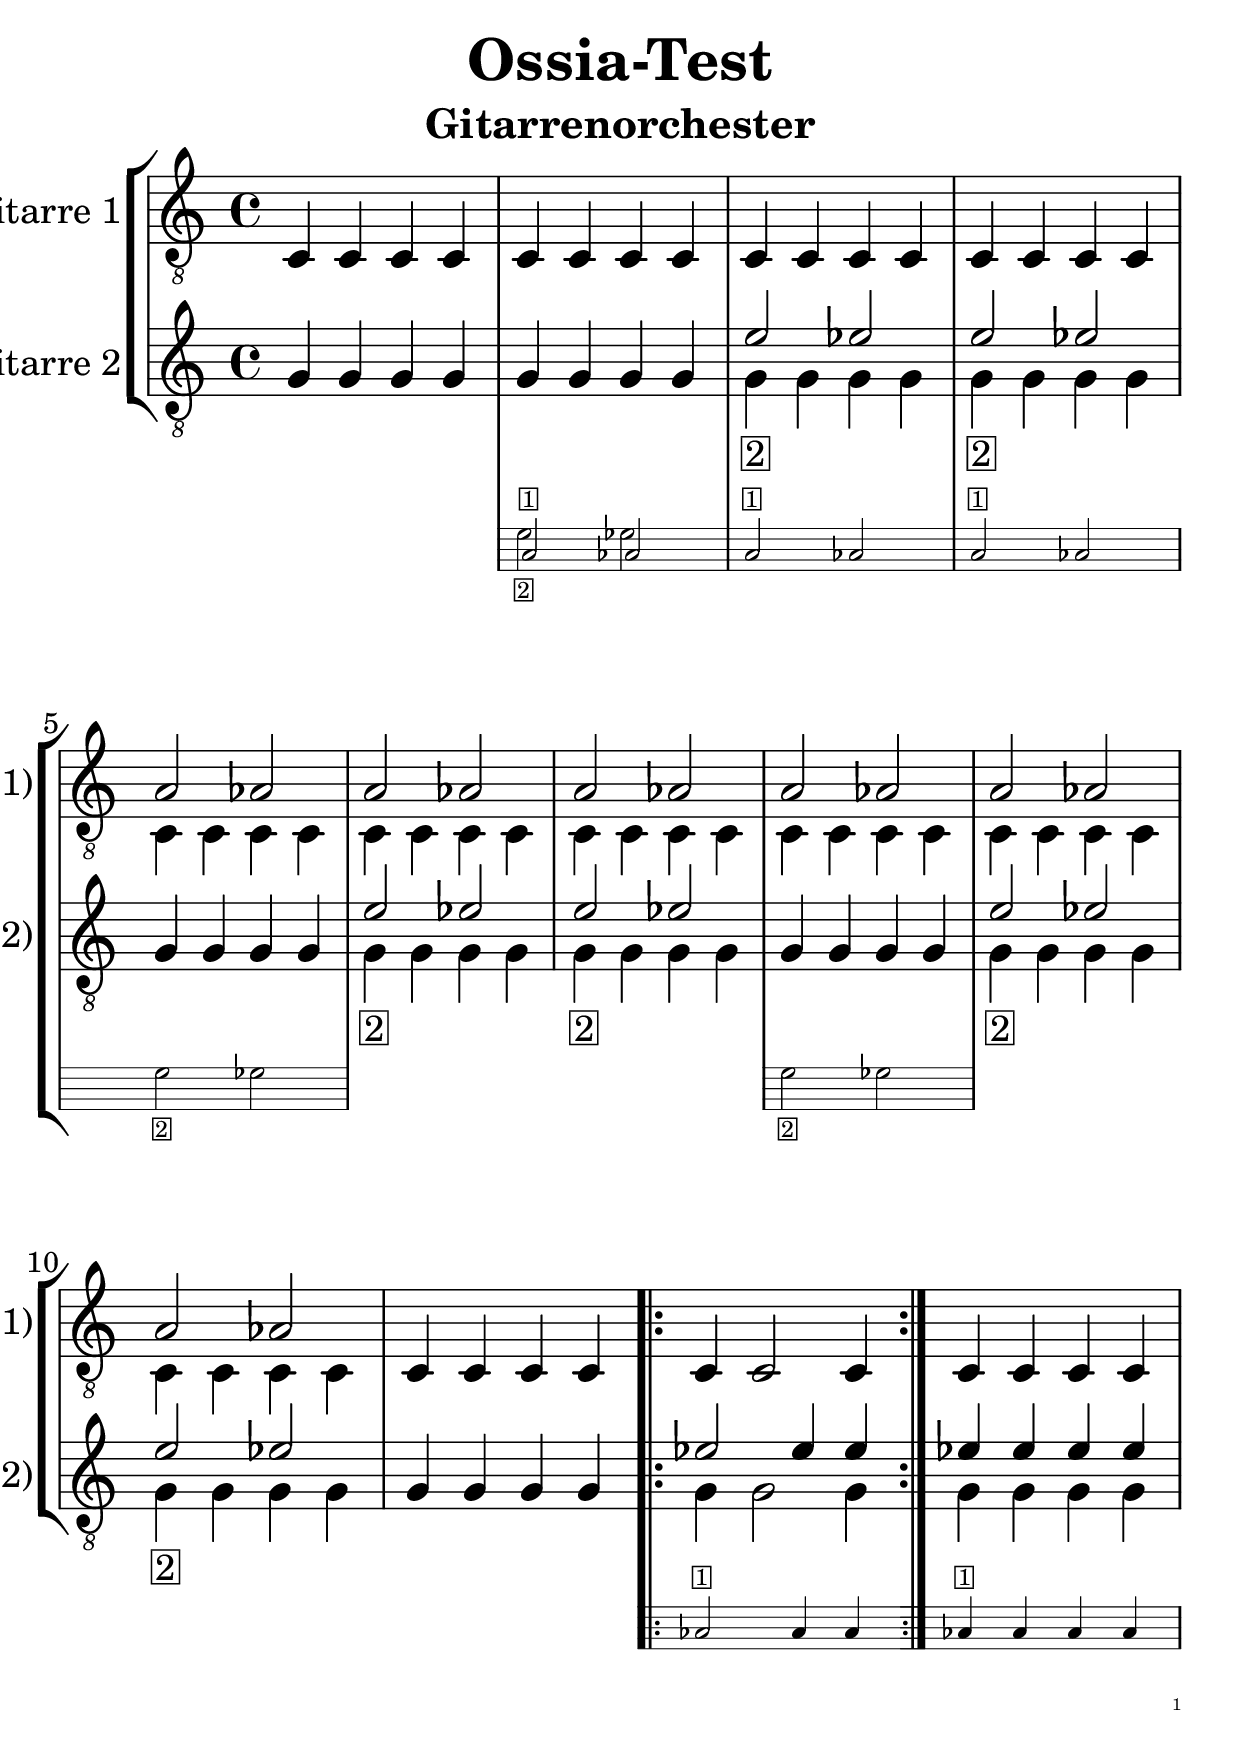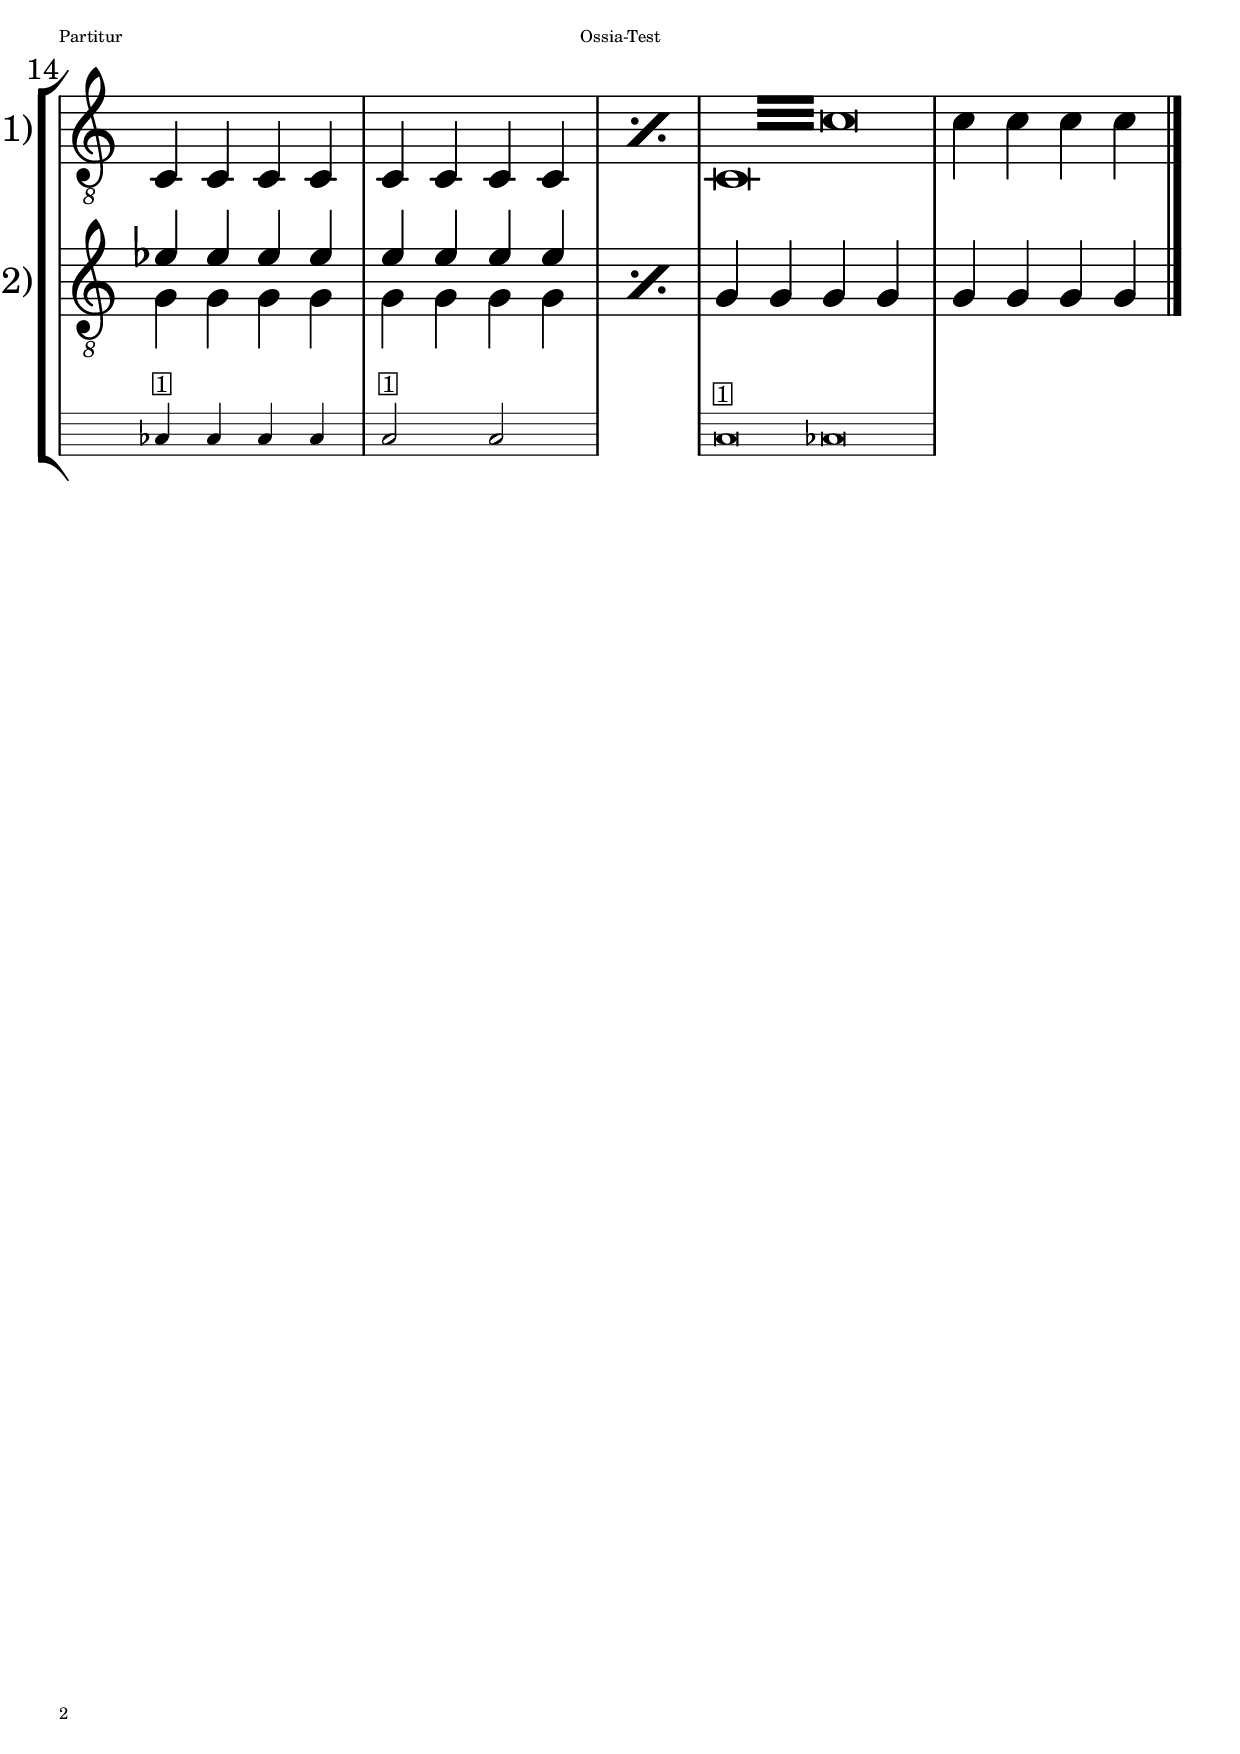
% © CC-BY-SA 4.0 Bjørn Bäuchle, see file LICENSE

% © CC-BY-SA 4.0 Bjørn Bäuchle, see file LICENSE

%{
  Head definitions for GOMP lilypond files.
%}

\version "2.24.3"
\include "articulate.ly"

#(if (defined? 'HEAD_LY_ALREADY_INCLUDED)
  (ly:warning "head.ly has already been included, crossing fingers!")
)
#(define HEAD_LY_ALREADY_INCLUDED #t)

% make includes relative for this file (and set it to default at the end):
#(begin
  (define includes_are_relative (ly:get-option 'relative-includes))
  (ly:set-option 'relative-includes #t)
  (ly:debug (ly:command-line-code))
  (ly:debug (ly:command-line-options))
  (use-modules (guile-user))
  ; sets showAlle to true, except when disabled on command line.
  ; then, sets showPart, showEins etc to that value, except defined differently on command line.
  ; then, sets hasEins etc to false.
  ; Also reads gitver, lilyver and makeMidi from command line.

  (define gitver   (if (defined? 'gitver  ) gitver   ""))
  (define lilyver  (if (defined? 'lilyver ) lilyver  ""))
  (define makeMidi (if (defined? 'makeMidi) makeMidi #f))
  (define showAlle (if (defined? 'showAlle) showAlle #t))
  (define showPart (if (defined? 'showPart) showPart showAlle))
  (define showEins (if (defined? 'showEins) showEins showAlle)) (define hasEins #f)
  (define showZwei (if (defined? 'showZwei) showZwei showAlle)) (define hasZwei #f)
  (define showDrei (if (defined? 'showDrei) showDrei showAlle)) (define hasDrei #f)
  (define showVier (if (defined? 'showVier) showVier showAlle)) (define hasVier #f)
  (define showBass (if (defined? 'showBass) showBass showAlle)) (define hasBass #f)
  (define showRyth (if (defined? 'showRyth) showRyth showAlle)) (define hasRyth #f)
  (define showDrum (if (defined? 'showDrum) showDrum showAlle)) (define hasDrum #f)
  (define showOkta (if (defined? 'showOkta) showOkta showAlle)) (define hasOkta #f)
  (define showElec (if (defined? 'showElec) showElec showAlle)) (define hasElec #f)
  (define showQuer (if (defined? 'showQuer) showQuer showAlle)) (define hasQuer #f)
  (define showSaxo (if (defined? 'showSaxo) showSaxo showAlle)) (define hasSaxo #f)
  (define showSaxb (if (defined? 'showSaxb) showSaxb showAlle)) (define hasSaxb #f)
  (define showMast (if (defined? 'showMast) showMast showAlle)) (define hasMast #f)
  (if (defined? 'mypapersize) (set-default-paper-size mypapersize))

  (ly:debug (string-append "git version: " gitver))
  (ly:debug (string-append "lily version: " lilyver))
  (ly:debug (if makeMidi "makeMidi" "make no Midi"))
  (ly:debug (if showAlle "showAlle" "show no Alle"))
  (ly:debug (if showPart "showPart" "show no Part"))
  (ly:debug (if showEins "showEins" "show no Eins"))
  (ly:debug (if showZwei "showZwei" "show no Zwei"))
  (ly:debug (if showDrei "showDrei" "show no Drei"))
  (ly:debug (if showVier "showVier" "show no Vier"))
  (ly:debug (if showRyth "showRyth" "show no Ryth"))
  (ly:debug (if showBass "showBass" "show no Bass"))
  (ly:debug (if showDrum "showDrum" "show no Drum"))
  (ly:debug (if showOkta "showOkta" "show no Okta"))
  (ly:debug (if showElec "showElec" "show no Elec"))
  (ly:debug (if showQuer "showQuer" "show no Quer"))
  (ly:debug (if showSaxo "showSaxo" "show no Saxo"))
  (ly:debug (if showSaxb "showSaxb" "show no Saxb"))
  (ly:debug (if showMast "showMast" "show no Mast"))

  ; Wir definieren für alle Instrumente eine *S*timme. Diese Variablen werden in stimmen.ly in Scores gepackt.
  (define gitDiviS #{#})
  (define gitEinsS #{#})
  (define gitZweiS #{#})
  (define gitDreiS #{#})
  (define gitVierS #{#})
  (define gitBassS #{#})
  (define gitOktaS #{#})
  (define gitElecS #{#})
  (define gitRythS #{#})
  (define querFltS #{#})
  (define saxAltAS #{#})
  (define saxAltBS #{#})
  (define percussS #{#})
  (define masterRS #{#})
  (define masterLS #{#})

  (define layout_variable #{#})
  (ly:set-option 'relative-includes includes_are_relative)
)

%{
  Provides \namedSpan "text" ly:music which sets a sequence of music
  into some kind of spanners which have a given name.

  PROBLEM: Currently, this works with Staff.ottavation, but that means
  it is neither nestable nor does it go together with, well, ottavation.
%}

#(if (defined? 'SPANS_LY_ALREADY_INCLUDED)
 (ly:warning "spans.ly has already been included, crossing fingers!")
)
#(define SPANS_LY_ALREADY_INCLUDED #t)

namedSpan = #(define-music-function
  (parser location name musix)
  (string? ly:music?)
  #{
    \ottava #0
    \set Staff.ottavation = #name
    #musix
    \ottava #0
  #}
)

% © CC-BY-SA 4.0 Bjørn Bäuchle, see file LICENSE

%{
  Provides
    \divisi yield voiceIndex normal additional
    \unMarkedDivisi yield normal additional
    \diviMark voiceIndex music
%}

#(if (defined? 'DIVISI_LY_ALREADY_INCLUDED)
 (ly:warning "divisi.ly has already been included, crossing fingers!")
)
#(define DIVISI_LY_ALREADY_INCLUDED #t)

$(if (not (defined? 'SPANS_LY_ALREADY_INCLUDED))
  (ly:error "spans.ly must be included before divisi.ly")
)

% Starts a divisi section. If we don't need to $yield to another voice,
% the second voice is out into the diviGit Staff, and if there is more
% than one voice in total "(> alls 1)", there will be a diviMark with
% the given voiceIndex on it.
%TODO: This always writes the upper voice into diviGit; I'd like to
% configure that (but that makes the interface even longer)
% voiceIndex is used for \diviMark; if negative then no mark is shown.
% MIDI output will never end in diviGit.
divisi = #(define-music-function
  (yield voiceIndex normal additional)
  (boolean? number? ly:music? ly:music?)
  (if (or yield makeMidi)
    (namedSpan "divisi" ; we'll assume that this is always for a normal guitar, thus no middleCPos given.
      (make-simultaneous-music (list
        additional
        (make-music 'VoiceSeparator)
        normal
      ))
    )
    (make-simultaneous-music (list
      normal
      (make-music 'ContextSpeccedMusic
        'property-operations '()
        'context-id "diviGit"
        'context-type 'Staff
        'element (make-sequential-music (list
          (make-music 'StaffSpanEvent 'span-direction -1)
          (if (and (>= voiceIndex 0) (> alls 1))
            (diviMark voiceIndex additional)
            additional
          )
          (make-music 'StaffSpanEvent 'span-direction 1)
        ))
      )
    ))
  )
)

% like divisi, but never write a diviMark.
unMarkedDivisi = #(define-music-function
  (yield normal additional)
  (boolean? ly:music? ly:music?)
  (divisi yield -1 normal additional)
)

#(define (first-mark textscriptevent music)
  (let ((musicType (ly:music-property music 'name))
        (elementList (ly:music-property music 'elements))
        (elementItem (ly:music-property music 'element))
       )
    ; we set the appropriate property of music and then output music at the
    ; end.
    (ly:debug "<first-mark ~a>" musicType)
    ; chords: add TextScriptEvent into 'elements
    (if (eq? musicType 'EventChord)
      (ly:music-set-property! music 'elements
        (cons textscriptevent elementList)
      )
    ; anything that has an 'element. This must be checked before 'elements,
    ; because \repeat has its body as 'element, but its alternatives as
    ; 'elements. We don't want to mark the latter ones.
    (if (not (null? elementItem))
      ; e.g. RelativeOctaveMusic, Repeats
      (ly:music-set-property! music 'element
        (first-mark textscriptevent elementItem)
      )
    ; anything that's not EventChord, doesn't have 'element, but has 'elements.
    ; this is e.g. SequentialMusic.
    (if (not (null? elementList))
      (ly:music-set-property! music 'elements
        (cons
          (first-mark textscriptevent (car elementList))
          (cdr elementList)
        )
      )
    ; all others: this will be NoteEvent, RestEvent, MultiMeasureRestMusic.
    ; simply add the TextScriptEvent
    (ly:music-set-property! music 'articulations
      ; this will be NoteEvent, RestEvent, MultiMeasureRestMusic etc.
      (cons textscriptevent (ly:music-property music 'articulations))
    )))) ; end ifs
    music
  )
)

% adds a mark to the first note or chord in the given music object.
% (prepares the text mark and calls first-mark with it)
#(define (firstMark markDir markText music)
  (first-mark
    (make-music
      'TextScriptEvent
      'direction markDir
      'text markText)
    music
  )
)

% Adds a voice mark to the first note-like item in the given music.
% we accept voiceIndex 0 through 5, with all else giving a filled
% triangle.
diviMark = #(define-music-function
  (voiceIndex note)
  (number? ly:music?)
  (begin
    (if (eq? voiceIndex 0) (firstMark +1 (markup #:triangle #f) note)
    (if (eq? voiceIndex 1) (firstMark +1 (markup #:box    "1") note)
    (if (eq? voiceIndex 2) (firstMark -1 (markup #:box    "2") note)
    (if (eq? voiceIndex 3) (firstMark +1 (markup #:circle "3") note)
    (if (eq? voiceIndex 4) (firstMark -1 (markup #:circle "4") note)
    (if (eq? voiceIndex 5) (firstMark -1 (markup #:scale '(1 . -1) #:triangle #f) note)
                           (firstMark -1 (markup #:triangle #t) note)
    ))))))
  )
)


% © CC-BY-SA 4.0 Bjørn Bäuchle, see file LICENSE

%{
  Provides
    \solo N? music
%}

#(if (defined? 'SOLO_LY_ALREADY_INCLUDED)
 (ly:warning "solo.ly has already been included, crossing fingers!")
)
#(define SOLO_LY_ALREADY_INCLUDED #t)

$(if (not (defined? 'SPANS_LY_ALREADY_INCLUDED))
  (ly:error "spans.ly must be included before solo.ly")
)

solo = #(define-music-function
  (middleCPos musix)
  ((number? 1) ly:music?)
  (namedSpan "Solo" middleCPos musix)
)

% © CC-BY-SA 4.0 Bjørn Bäuchle, see file LICENSE

%{
  Provides
    \bassAchtva (as markup)
    \bassAchtvaExplain (also markup)
    \bassTacet music
%}

#(if (defined? 'BASS_IN_GUITAR_LY_ALREADY_INCLUDED)
 (ly:warning "bass_in_guitar.ly has already been included, crossing fingers!")
)
#(define BASS_IN_GUITAR_LY_ALREADY_INCLUDED #t)

$(if (not (defined? 'SPANS_LY_ALREADY_INCLUDED))
  (ly:error "spans.ly must be included before bass_in_guitar.ly")
)

bassAchtva = \markup { \musicglyph #"pedal.*" }
#(define-markup-command
  (bassAchtvaExplain layout props maybe)
  (boolean?)
  (if maybe
  (interpret-markup layout props #{
    \markup { \musicglyph #"pedal.*": Bassgitarre 1 Oktave höher }
  #})
  (interpret-markup layout props #{ "" #})
  )
)

bassTacet = #(define-music-function
  (parser location musix)
  (ly:music?)
  #{ \namedSpan "Bass tacet" #musix #}
)


\include "percussion_helpers.ly"
% © CC-BY-SA 4.0 Bjørn Bäuchle, see file LICENSE

%{
  Provides
    \straight N? music
%}

#(if (defined? 'STRAIGHT_LY_ALREADY_INCLUDED)
 (ly:warning "straight.ly has already been included, crossing fingers!")
)
#(define STRAIGHT_LY_ALREADY_INCLUDED #t)

$(if (not (defined? 'SPANS_LY_ALREADY_INCLUDED))
  (ly:error "spans.ly must be included before straight.ly")
)

straight = #(define-music-function
  (middleCPos musix)
  ((number? 1) ly:music?)
  (namedSpan "Straight" middleCPos musix)
)


hasEins = ##t
hasZwei = ##t
% © CC-BY-SA 4.0 Bjørn Bäuchle, see file LICENSE

#(begin
  (define (count-if lst)
    (if (null? lst) 0 (+ (if (car lst) 1 0) (count-if (cdr lst))))
  )
  (define gits (count-if (list hasEins hasZwei hasDrei hasVier hasRyth)))
  (define oths (count-if (list hasBass hasDrum hasOkta hasElec hasQuer hasSaxo hasSaxb hasMast)))
  (define alls (count-if (list
    (and showEins hasEins)
    (and showZwei hasZwei)
    (and showDrei hasDrei)
    (and showVier hasVier)
    (and showBass hasBass)
    (and showRyth hasRyth)
    (and showDrum hasDrum)
    (and showOkta hasOkta)
    (and showElec hasElec)
    (and showQuer hasQuer)
    (and showSaxo hasSaxo)
    (and showSaxb hasSaxb)
    (and showMast hasMast)
  )))
  (define showEins (if hasEins showEins #f))
  (define showZwei (if hasZwei showZwei #f))
  (define showDrei (if hasDrei showDrei #f))
  (define showVier (if hasVier showVier #f))
  (define showBass (if hasBass showBass #f))
  (define showRyth (if hasRyth showRyth #f))
  (define showDrum (if hasDrum showDrum #f))
  (define showOkta (if hasOkta showOkta #f))
  (define showElec (if hasElec showElec #f))
  (define showQuer (if hasQuer showQuer #f))
  (define showSaxo (if hasSaxo showSaxo #f))
  (define showSaxb (if hasSaxb showSaxb #f))
  (define showMast (if hasMast showMast #f))

  (ly:debug (string-append "Alls: " (number->string alls)))
  (ly:debug (string-append "Gits: " (number->string gits)))
  (ly:debug (string-append "Oths: " (number->string oths)))
  (ly:debug (string-append (if hasEins "hasEins;     " "has no Eins; ") (if showEins "showEins" "show no Eins")))
  (ly:debug (string-append (if hasZwei "hasZwei;     " "has no Zwei; ") (if showZwei "showZwei" "show no Zwei")))
  (ly:debug (string-append (if hasDrei "hasDrei;     " "has no Drei; ") (if showDrei "showDrei" "show no Drei")))
  (ly:debug (string-append (if hasVier "hasVier;     " "has no Vier; ") (if showVier "showVier" "show no Vier")))
  (ly:debug (string-append (if hasBass "hasBass;     " "has no Bass; ") (if showBass "showBass" "show no Bass")))
  (ly:debug (string-append (if hasRyth "hasRyth;     " "has no Ryth; ") (if showRyth "showRyth" "show no Ryth")))
  (ly:debug (string-append (if hasDrum "hasDrum;     " "has no Drum; ") (if showDrum "showDrum" "show no Drum")))
  (ly:debug (string-append (if hasOkta "hasOkta;     " "has no Okta; ") (if showOkta "showOkta" "show no Okta")))
  (ly:debug (string-append (if hasElec "hasElec;     " "has no Elec; ") (if showElec "showElec" "show no Elec")))
  (ly:debug (string-append (if hasQuer "hasQuer;     " "has no Quer; ") (if showQuer "showQuer" "show no Quer")))
  (ly:debug (string-append (if hasSaxo "hasSaxo;     " "has no Saxo; ") (if showSaxo "showSaxo" "show no Saxo")))
  (ly:debug (string-append (if hasSaxb "hasSaxb;     " "has no Saxb; ") (if showSaxb "showSaxb" "show no Saxb")))
  (ly:debug (string-append (if hasMast "hasMast;     " "has no Mast; ") (if showMast "showMast" "show no Mast")))

  (define (append-if old doit suffix) (if doit (string-append old suffix) old))
  (define instruments "Gitarrenorchester")
  ; if mehr, then whatever comes next is at least the second word and needs a comma before it.
  (define mehr #f)
  (define instruments (append-if instruments (> oths 0) " mit ")) ; no comma at beginning...
  (define instruments (append-if instruments hasBass    "Bass"))
  (define mehr (or hasBass mehr))
  (define instruments (append-if instruments (and hasDrum mehr) ", "))
  (define instruments (append-if instruments hasDrum "Percussion"))
  (define mehr (or hasDrum mehr))
  (define instruments (append-if instruments (and hasOkta mehr) ", "))
  (define instruments (append-if instruments hasOkta "Oktavgitarren"))
  (define mehr (or hasOkta mehr))
  (define instruments (append-if instruments (and hasElec mehr) ", "))
  (define instruments (append-if instruments hasElec "E-Gitarre"))
  (define mehr (or hasElec mehr))
  (define instruments (append-if instruments (and hasQuer mehr) ", "))
  (define instruments (append-if instruments hasQuer "Querflöte"))
  (define mehr (or hasQuer mehr))
  (define someSax (or hasSaxo hasSaxb))
  (define instruments (append-if instruments (and someSax mehr) ", "))
  (define instruments (append-if instruments someSax "Saxophon"))
  (define instruments (append-if instruments (and hasSaxo hasSaxb) "e")) ; plural for multiple Sax
  (define mehr (or someSax mehr))
  (define instruments (append-if instruments (and hasMast mehr) ", "))
  (define instruments (append-if instruments      hasMast       "Klavier"))
  (define instruments (append-if instruments (> (+ oths gits) alls) " (Auszug)"))
  (ly:message (string-append "Instruments: " instruments))

  (define is-part (and showPart (= (+ oths gits) alls)))
  (define auszug (if is-part "Partitur" ""))
  (define auszug (append-if auszug (and (not is-part) showEins) "Git. 1 "))
  (define auszug (append-if auszug (and (not is-part) showZwei) "Git. 2 "))
  (define auszug (append-if auszug (and (not is-part) showDrei) "Git. 3 "))
  (define auszug (append-if auszug (and (not is-part) showVier) "Git. 4 "))
  (define auszug (append-if auszug (and (not is-part) showBass) "Bass "))
  (define auszug (append-if auszug (and (not is-part) showRyth) "Rythm "))
  (define auszug (append-if auszug (and (not is-part) showDrum) "Percussion "))
  (define auszug (append-if auszug (and (not is-part) showOkta) "Oktavgitarre "))
  (define auszug (append-if auszug (and (not is-part) showElec) "E-Gitarre "))
  (define auszug (append-if auszug (and (not is-part) showQuer) "Querflöte "))
  (define auszug (append-if auszug (and (not is-part) showSaxo) "Saxophon "))
  (define auszug (append-if auszug (and (not is-part) showSaxb) "Saxophon Ⅱ "))
  (define auszug (append-if auszug (and (not is-part) showMast) "Klavier "))

  (define suffix "")
  (define suffix (append-if suffix makeMidi "_midi"))
  (define suffix (append-if suffix (and showPart (< (+ oths gits) alls)) "_p"))
  (define suffix (append-if suffix (and (not showAlle) showEins) "_1"))
  (define suffix (append-if suffix (and (not showAlle) showZwei) "_2"))
  (define suffix (append-if suffix (and (not showAlle) showDrei) "_3"))
  (define suffix (append-if suffix (and (not showAlle) showVier) "_4"))
  (define suffix (append-if suffix (and (not showAlle) showBass) "_b"))
  (define suffix (append-if suffix (and (not showAlle) showRyth) "_r"))
  (define suffix (append-if suffix (and (not showAlle) showDrum) "_d"))
  (define suffix (append-if suffix (and (not showAlle) showOkta) "_o"))
  (define suffix (append-if suffix (and (not showAlle) showElec) "_e"))
  (define suffix (append-if suffix (and (not showAlle) showQuer) "_q"))
  (define suffix (append-if suffix (and (not showAlle) showSaxo) "_s"))
  (define suffix (append-if suffix (and (not showAlle) showSaxb) "_sb"))
  (define suffix (append-if suffix (and (not showAlle) showMast) "_master"))
  (define suffix (if (> (string-length suffix) 0) (substring suffix 1) suffix))
)

#(set-global-staff-size 32)

melodie = { c4 c c c }
global = {}
gitEinsS = \relative c {
  \melodie
  \divisi ##f       #1 { c4 c c c } \relative c' { a2 as }
  \divisi ##f       #1 { c4 c c c } \relative c' { a2 as }
  \divisi ##f       #1 { c4 c c c } \relative c' { a2 as }
  \divisi ##t       #1 { c4 c c c } \relative c' { a2 as }
  \divisi ##t       #1 { c4 c c c } \relative c' { a2 as }
  \divisi ##t       #1 { c4 c c c } \relative c' { a2 as }
  \divisi #showZwei #1 { c4 c c c } \relative c' { a2 as }
  \divisi #showZwei #1 { c4 c c c } \relative c' { a2 as }
  \divisi #showZwei #1 { c4 c c c } \relative c' { a2 as }
  \melodie
  \repeat volta 2 { \divisi ##f #1 { c4 c2 c4 } \relative c' { as2 as4 as } }
  \repeat unfold 2 { \divisi ##f #1 { c4 c c c } \relative c' { as4 as as as } }
  \repeat percent 2 { \divisi ##f #1 { c4 c c c } \relative c' { a2 a } }
  \repeat tremolo 16 { \divisi ##f #1 { c32 c' } \relative c' { a32 as } }
  \melodie
  \bar "|."
}
melodieZ = { g4 g g g }
gitZweiS = \relative c' {
  \melodieZ
  \unMarkedDivisi ##f       { g4 g g g } \diviMark #2 \relative c' { e2 es }
  \unMarkedDivisi ##t       { g4 g g g } \diviMark #2 \relative c' { e2 es }
  \unMarkedDivisi #showEins { g4 g g g } \diviMark #2 \relative c' { e2 es }
  \unMarkedDivisi ##f       { g4 g g g } \diviMark #2 \relative c' { e2 es }
  \unMarkedDivisi ##t       { g4 g g g } \diviMark #2 \relative c' { e2 es }
  \unMarkedDivisi #showEins { g4 g g g } \diviMark #2 \relative c' { e2 es }
  \unMarkedDivisi ##f       { g4 g g g } \diviMark #2 \relative c' { e2 es }
  \unMarkedDivisi ##t       { g4 g g g } \diviMark #2 \relative c' { e2 es }
  \unMarkedDivisi #showEins { g4 g g g } \diviMark #2 \relative c' { e2 es }
  \melodieZ
  \repeat volta 2 { \divisi #showEins #1 { g4 g2 g4 } \relative c' { es2 es4 es } }
  \repeat unfold 2 { \divisi #showEins #1 { g4 g g g } \relative c' { es4 es es es } }
  \repeat percent 2 { \divisi #showEins #1 { g4 g g g } \relative c' { e4 e e e } }
  \melodieZ
  \melodieZ
  \bar "|."
}
gitDiviS = { s1*18 }

% © CC-BY-SA 4.0 Bjørn Bäuchle, see file LICENSE

%{
   Diese Datei macht aus ausgewählten Stimmen-Variablen (...S)
   Musiksystem-Variablen (...M)
%}

% © CC-BY-SA 4.0 Bjørn Bäuchle, see file LICENSE

%{
    baseNoteChord copies music and changes all chords (in the copy) to
    only the first note.
%}

\version "2.24.3"

#(if (defined? 'CHORDS_LY_ALREADY_INCLUDED)
  (ly:warning "chords.ly has already been included, crossing fingers!")
)
#(define CHORDS_LY_ALREADY_INCLUDED #t)

#(define (getFirstNoteFromChord chord-elements)
  (if (null? chord-elements)
    ; if the argument is empty, return an empty list.
    (list)
    ; if the argument is not empty:
    (if (eq? (ly:music-property (car chord-elements) 'name) 'NoteEvent)
      ; if the first item is a NoteEvent, return that
      (car chord-elements)
      ; if the first item is something else, recurse from the next element.
      (getFirstNoteFromChord (cdr chord-elements))
    ) ; end if is-NoteEvent
  ) ; end if is-null
) % getFirstNoteFromChord

#(define (getArticulationsFromChord chord-elements)
  (if (null? chord-elements)
    ; argument is empty? return empty list.
    (list)
    (if (eq? (ly:music-property (car chord-elements) 'name) 'NoteEvent)
      ; if NoteEvent: try next chord-elements element.
      (getArticulationsFromChord (cdr chord-elements))
      ; else (not NoteEvent): prepend this to the articulations from the rest
      ; of the list.
      (cond (car chord-elements) (getArticulationsFromChord (cdr chord-elements)))
    ) ; end if is-NoteEvent
  ) ; end if is-null
) % getArticulationsFromChord

#(define (stripChord chord)
  (let ((firstnote (getFirstNoteFromChord (ly:music-property chord 'elements))))
    (let ((articulation (getArticulationsFromChord (ly:music-property chord 'elements))))
      (if (not (null? articulation))
        ; if there is some articulation in the chord, set firstnote's articulations
        ; to that.
        (ly:music-set-property! firstnote 'articulations articulation)
      ) ; endif articulation is present
    ) ; let articulation
    ; firstnote has been extracted, its articulations set - now return that.
    firstnote
  ) ; let firstnote
) % stripChord

#(define (bnc music)
  (let ((musicType (ly:music-property music 'name)))
    (ly:debug "<bnc ~a>" musicType)
    (if (eq? musicType 'EventChord)
      ; chords are what really interest us, they need to be stripped.
      (stripChord music)
    (begin ; else: not EventChord - strip any chords nested underneath, but
           ; else, copy.
      (if (not (null? (ly:music-property music 'elements)))
        ; if there are elements, transform them all:
        (ly:music-set-property! music 'elements
          (map (lambda (x) (bnc x)) (ly:music-property music 'elements))
        )
        (ly:debug "Input ~a has no 'elements!" musicType)
      )
      (if (not (null? (ly:music-property music 'element)))
        ; if there is element, transform it:
        (ly:music-set-property! music 'element
          (bnc (ly:music-property music 'element))
        )
        (ly:debug "Input ~a has no 'element!" musicType)
      )
      ; in the end, output the possibly-changed sequence.
      music
      ) ; end else clause
    ) ; end if
  ) ; let musicType
) % bnc

baseNoteChord = #(define-music-function
  (parser location chordseq)
  (ly:music?)
  ; call bnc with a copy of chordseq, so that chordseq isn't changed.
  (bnc (ly:music-deep-copy chordseq))
) % baseNoteChord



#(define equivalent_length
  (if hasEins
    (ly:music-length gitEinsS)
  (if hasZwei
    (ly:music-length gitZweiS)
  (if hasDrei
    (ly:music-length gitDreiS)
  (if hasVier
    (ly:music-length gitVierS)
  (if hasMast
    (ly:music-length gitMastS)
    ; if we have neither of the above: what the f? But we'll probably not need
    ; gitDiviS then, either.
    (ly:music-length (make-sequential-music '()))
  )))))
)

#(define gitDiviS (make-music 'SkipEvent 'duration (make-duration-of-length equivalent_length)))

masterR = {
  \global
  \clef "G"
  \global
  \masterRS
}

masterL = {
  \global
  \clef "F"
  \global
  \masterLS
}

masterM = \new PianoStaff <<
  \set PianoStaff.instrumentName = "Master"
  \set PianoStaff.shortInstrumentName = "M"
  \new Staff = "masterRH" \masterR
  \new Staff = "masterLH" \masterL
>>

gitDiviM = { \new Staff = "diviGit" \with {
     \remove "Time_signature_engraver"
     \RemoveEmptyStaves
     \override VerticalAxisGroup.remove-first = ##t
     \hide Clef
     \clef "G_8"
     fontSize = #-4
     midiInstrument = #"acoustic guitar (nylon)"
     \override StaffSymbol.staff-space = #(magstep -4)
     \override StaffSymbol.thickness = #(magstep -4)
     \global
  } { \stopStaff \gitDiviS }
}

gitPercM = {
  \new DrumStaff = "percGit"  <<
    \global
    \new DrumVoice {
      \stopStaff
      \gitDiviS
    }
  >>
}

gitEinsM = \new Staff <<
  \new Voice {
    \set Staff.instrumentName = "Gitarre 1"
    \set Staff.shortInstrumentName = "(1)"
    \clef "G_8"
    \set Staff.midiInstrument = #"acoustic guitar (nylon)"
    \global
    \gitEinsS
  }
>>

gitZweiM = \new Staff <<
  \new Voice {
    \set Staff.instrumentName = "Gitarre 2"
    \set Staff.shortInstrumentName = "(2)"
    \clef "G_8"
    \set Staff.midiInstrument = #"acoustic guitar (nylon)"
    \global
    \gitZweiS
  }
>>

gitDreiM = \new Staff <<
  \new Voice {
    \set Staff.instrumentName = "Gitarre 3"
    \set Staff.shortInstrumentName = "(3)"
    \clef "G_8"
    \set Staff.midiInstrument = #"acoustic guitar (nylon)"
    \global
    \gitDreiS
  }
>>

gitVierM = \new Staff <<
  \new Voice {
    \set Staff.instrumentName = "Gitarre 4"
    \set Staff.shortInstrumentName = "(4)"
    \clef "G_8"
    \set Staff.midiInstrument = #"acoustic guitar (nylon)"
    \global
    \gitVierS
  }
>>

gitBassM = \new Staff <<
  \new Voice {
    \set Staff.instrumentName = "Bass"
    \set Staff.shortInstrumentName = "(B)"
    \clef "G_15"
    \set Staff.midiInstrument = #"acoustic guitar (nylon)"
    \global
    \gitBassS
  }
>>

chordNames = \new ChordNames {
  % the next two lines are basically \semiGermanChords, just the bass
  % note obeys the same rules as the chord name proper and is uppercase.
  \set chordRootNamer = #(chord-name->german-markup #f)
  \set chordNoteNamer = #(chord-name->german-markup #f)
  \set noChordSymbol = ##f
  \set chordChanges = ##t
  \set chordNameLowercaseMinor = ##t
  \set Staff.midiInstrument = #"acoustic guitar (nylon)"
  \global
  \gitRythS
}

chordRythm = \new Staff \with {
  \override StaffSymbol.line-count = #1
} <<
  \new Voice \with {
    \consists "Pitch_squash_engraver"
  } {
    \set Staff.instrumentName = "Rhythm"
    \set Staff.shortInstrumentName = "(R)"
    \clef percussion
    \global
    \improvisationOn
    \baseNoteChord \gitRythS
    \improvisationOff
  }
>>

gitRythM = <<
  \chordNames
  \chordRythm
>>

saxAltAM = \new Staff <<
  \new Voice {
    \set Staff.instrumentName = "Saxophon"
    \set Staff.shortInstrumentName = "(S)"
    \clef "G"
    \set Staff.midiInstrument = #"alto sax"
    \transposition es
    \transpose es c { \global }
    \saxAltAS
  }
>>

saxAltBM = \new Staff <<
  \new Voice {
    \set Staff.instrumentName = "Saxophon Ⅱ"
    \set Staff.shortInstrumentName = "(SⅡ)"
    \clef "G"
    \set Staff.midiInstrument = #"alto sax"
    \transposition es
    \transpose es c { \global }
    \saxAltBS
  }
>>

gitElecM = \new Staff <<
  \new Voice {
    \set Staff.instrumentName = "E-Gitarre"
    \set Staff.shortInstrumentName = "(E)"
    \clef "G_8"
    \set Staff.midiInstrument = #"overdriven guitar"
    \global
    \gitElecS
  }
>>

querFltM = \new Staff <<
  \new Voice {
    \set Staff.instrumentName = "Querflöte"
    \set Staff.shortInstrumentName = "(Q)"
    \clef "G"
    \set Staff.midiInstrument = #"flute"
    \global
    \querFltS
  }
>>

gitOktaM = \new Staff <<
  \new Voice {
    \set Staff.instrumentName = "Oktavgitarre"
    \set Staff.shortInstrumentName = "(O)"
    \clef "G"
    \set Staff.midiInstrument = #"acoustic guitar (nylon)"
    \global
    \gitOktaS
  }
>>

percussM = {
  \new DrumStaff \with {
    \override StaffSymbol.line-count = \percLines
    countPercentRepeats = ##t
    drumStyleTable = #(alist->hash-table percTable)
  }
  <<
    \global
    \set DrumStaff.instrumentName = "Drums"
    \set DrumStaff.shortInstrumentName = "(D)"
    \new DrumVoice \percussS
  >>
}

#(begin
  (ly:progress "\nVersion: ~a ~a\n" gitver lilyver)
  (ly:progress "Instruments: ~a\n" instruments)
  (ly:progress "Excerpt: ~a\n" auszug)
  (ly:progress "Suffix: ~a\n" suffix)
  (ly:progress "MIDI: ~a\n" (if makeMidi "ja" "nein"))
)


\book {
  \header {
    title       = "Ossia-Test"
    instrument  = \instruments
  }
  \include "lilyparts/paper.ly"
  % © CC-BY-SA 4.0 Bjørn Bäuchle, see file LICENSE

%{
    Setzt den Inhalt der Variablen \music in je einen Score für Noten- und
    einen für MIDI-Eport.

    Diese Datei wird direkt in den \book {}-Block eingebunden.
%}

\bookOutputSuffix \suffix
% Noten:
\score {
  \unfoldRepeats \articulate <<
  \new GrandStaff <<
    \new StaffGroup <<
      #(if hasMast #{ \masterM #})
      #(if hasEins #{ \gitEinsM #})
      #(if hasZwei #{ \gitZweiM #})
      #(if hasDrei #{ \gitDreiM #})
      #(if hasVier #{ \gitVierM #})
      #(if hasBass #{ \gitBassM #})
      #(if hasRyth #{ \chordNames #})
      #(if hasDrum #{ \percussM #})
      #(if hasQuer #{ \querFltM #})
      #(if hasSaxo #{ \saxAltAM #})
      #(if hasSaxb #{ \saxAltBM #})
      #(if hasElec #{ \gitElecM #})
      #(if hasQuer #{ \gitOktaM #})
      \gitDiviM
      \gitPercM
    >>
  >>
  >>
  \midi {}
}

\score {
  <<
    #(if (and (= alls 1) showRyth) #{
      \set Score.rehearsalMarkFormatter = #format-mark-box-alphabet
    #})
    #(if showMast masterM)
    \new StaffGroup <<
      #(if showQuer querFltM)
      #(if showSaxo saxAltAM)
      #(if showSaxb saxAltBM)
      #(if showElec gitElecM)
      #(if showOkta gitOktaM)
    >>
    \new StaffGroup <<
      #(if showEins gitEinsM)
      #(if showZwei gitZweiM)
      #(if showDrei gitDreiM)
      #(if showVier gitVierM)
      \gitDiviM
      #(if showBass gitBassM)
      #(if showRyth gitRythM)
    >>
    \new StaffGroup <<
      #(if showDrum percussM)
    >>
  >>
  \layout {
    \layout_variable
  }
}

}
